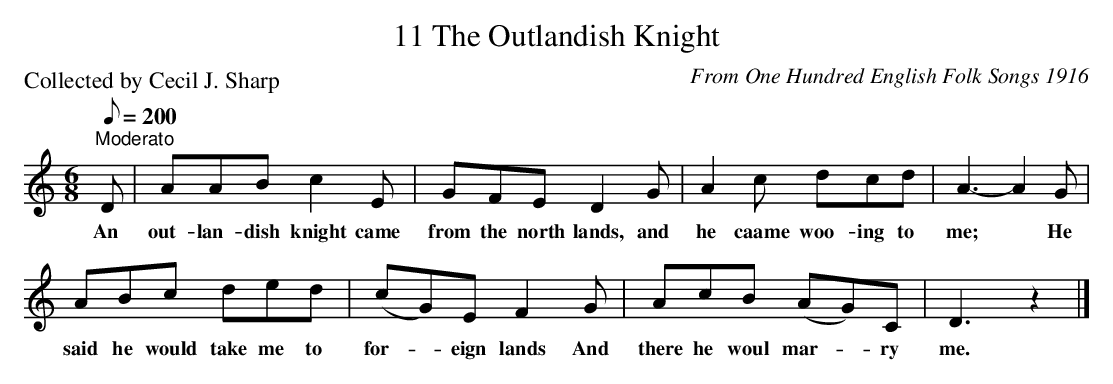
X:1
T:11 The Outlandish Knight
C:From One Hundred English Folk Songs 1916
P:Collected by Cecil J. Sharp
Q:1/8=200
L:1/8
M:6/8
K:Ddor
"^Moderato" D | AAB c2 E | GFE D2 G | A2 c dcd | A3- A2 G |$ ABc ded | (cG)E F2 G | AcB (AG)C |
w: An|out- lan- dish knight came|from the north lands, and|he caame woo- ing to|me; * He|said he would take me to|for- * eign lands And|there he woul mar- * ry|
D3 z2 |]
w: me.|
